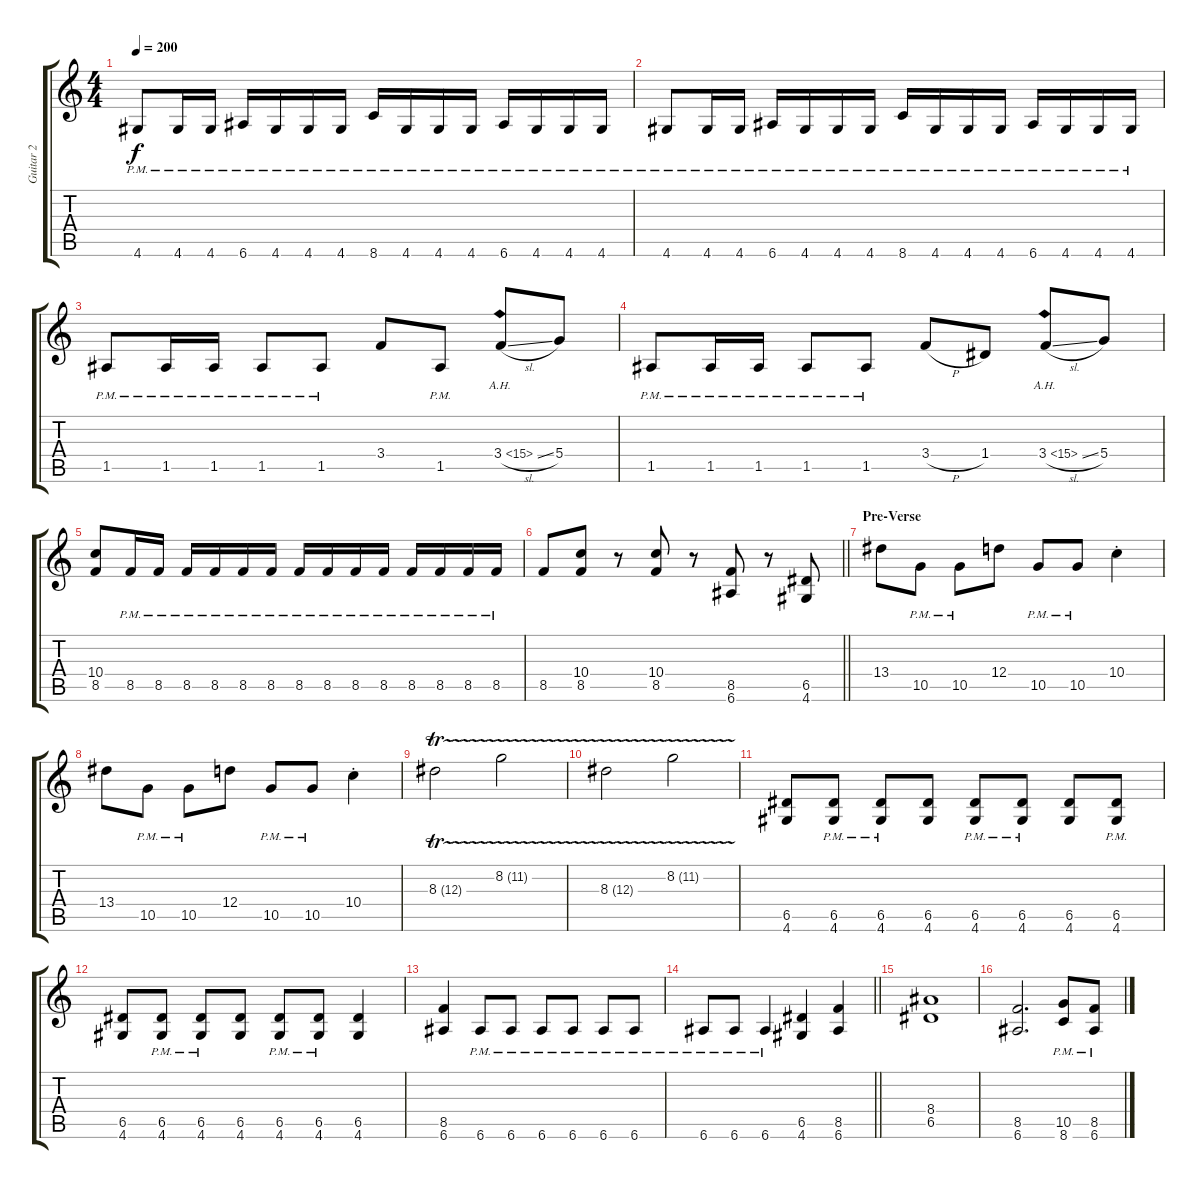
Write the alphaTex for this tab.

\track ("Guitar 2" "Guitar 2") {instrument distortionguitar}
\staff {score tabs}
\tuning (E4 B3 G3 D3 A2 E2) {hide}
\ts (4 4)
\tempo 200
\clef g2
\ks c
4.6{pm}.8{dy f} 4.6{pm}.16 4.6{pm}.16 6.6{pm}.16 4.6{pm}.16 4.6{pm}.16 4.6{pm}.16 8.6{pm}.16 4.6{pm}.16 4.6{pm}.16 4.6{pm}.16 6.6{pm}.16 4.6{pm}.16 4.6{pm}.16 4.6{pm}.16 |
4.6{pm}.8 4.6{pm}.16 4.6{pm}.16 6.6{pm}.16 4.6{pm}.16 4.6{pm}.16 4.6{pm}.16 8.6{pm}.16 4.6{pm}.16 4.6{pm}.16 4.6{pm}.16 6.6{pm}.16 4.6{pm}.16 4.6{pm}.16 4.6{pm}.16 |
1.5{pm}.8 1.5{pm}.16 1.5{pm}.16 1.5{pm}.8 1.5{pm}.8 3.4.8 1.5{pm}.8 3.4{ah 12 sl}.8 5.4.8 |
1.5{pm}.8 1.5{pm}.16 1.5{pm}.16 1.5{pm}.8 1.5{pm}.8 3.4{h}.8 1.4.8 3.4{ah 12 sl}.8 5.4.8 |
(10.4 8.5).8 8.5{pm}.16 8.5{pm}.16 8.5{pm}.16 8.5{pm}.16 8.5{pm}.16 8.5{pm}.16 8.5{pm}.16 8.5{pm}.16 8.5{pm}.16 8.5{pm}.16 8.5{pm}.16 8.5{pm}.16 8.5{pm}.16 8.5{pm}.16 |
\barLineRight lightlight
8.5.8 (10.4 8.5).8 r.8 (10.4 8.5).8 r.8 (8.5 6.6).8 r.8 (6.5 4.6).8 |
\section ("" "Pre-Verse")
13.4.8 10.5{pm}.8 10.5{pm}.8 12.4.8 10.5{pm}.8 10.5{pm}.8 10.4{st}.4 |
13.4.8 10.5{pm}.8 10.5{pm}.8 12.4.8 10.5{pm}.8 10.5{pm}.8 10.4{st}.4 |
8.3{tr (12 16)}.2 8.2{tr (11 16)}.2 |
8.3{tr (12 16)}.2 8.2{tr (11 16)}.2 |
(6.5 4.6).8 (6.5{pm} 4.6{pm}).8 (6.5{pm} 4.6{pm}).8 (6.5 4.6).8 (6.5{pm} 4.6{pm}).8 (6.5{pm} 4.6{pm}).8 (6.5 4.6).8 (6.5{pm} 4.6).8 |
(6.5 4.6).8 (6.5{pm} 4.6{pm}).8 (6.5{pm} 4.6{pm}).8 (6.5 4.6).8 (6.5{pm} 4.6{pm}).8 (6.5{pm} 4.6{pm}).8 (6.5 4.6).4 |
(8.5 6.6).4 6.6{pm}.8 6.6{pm}.8 6.6{pm}.8 6.6{pm}.8 6.6{pm}.8 6.6{pm}.8 |
\barLineRight lightlight
6.6{pm}.8 6.6{pm}.8 6.6{pm}.4 (6.5 4.6).4 (8.5 6.6).4 |
\section ("" "")
(8.4 6.5).1 |
(8.5 6.6).2{d} (10.5{pm} 8.6{pm}).8 (8.5{pm} 6.6{pm}).8
